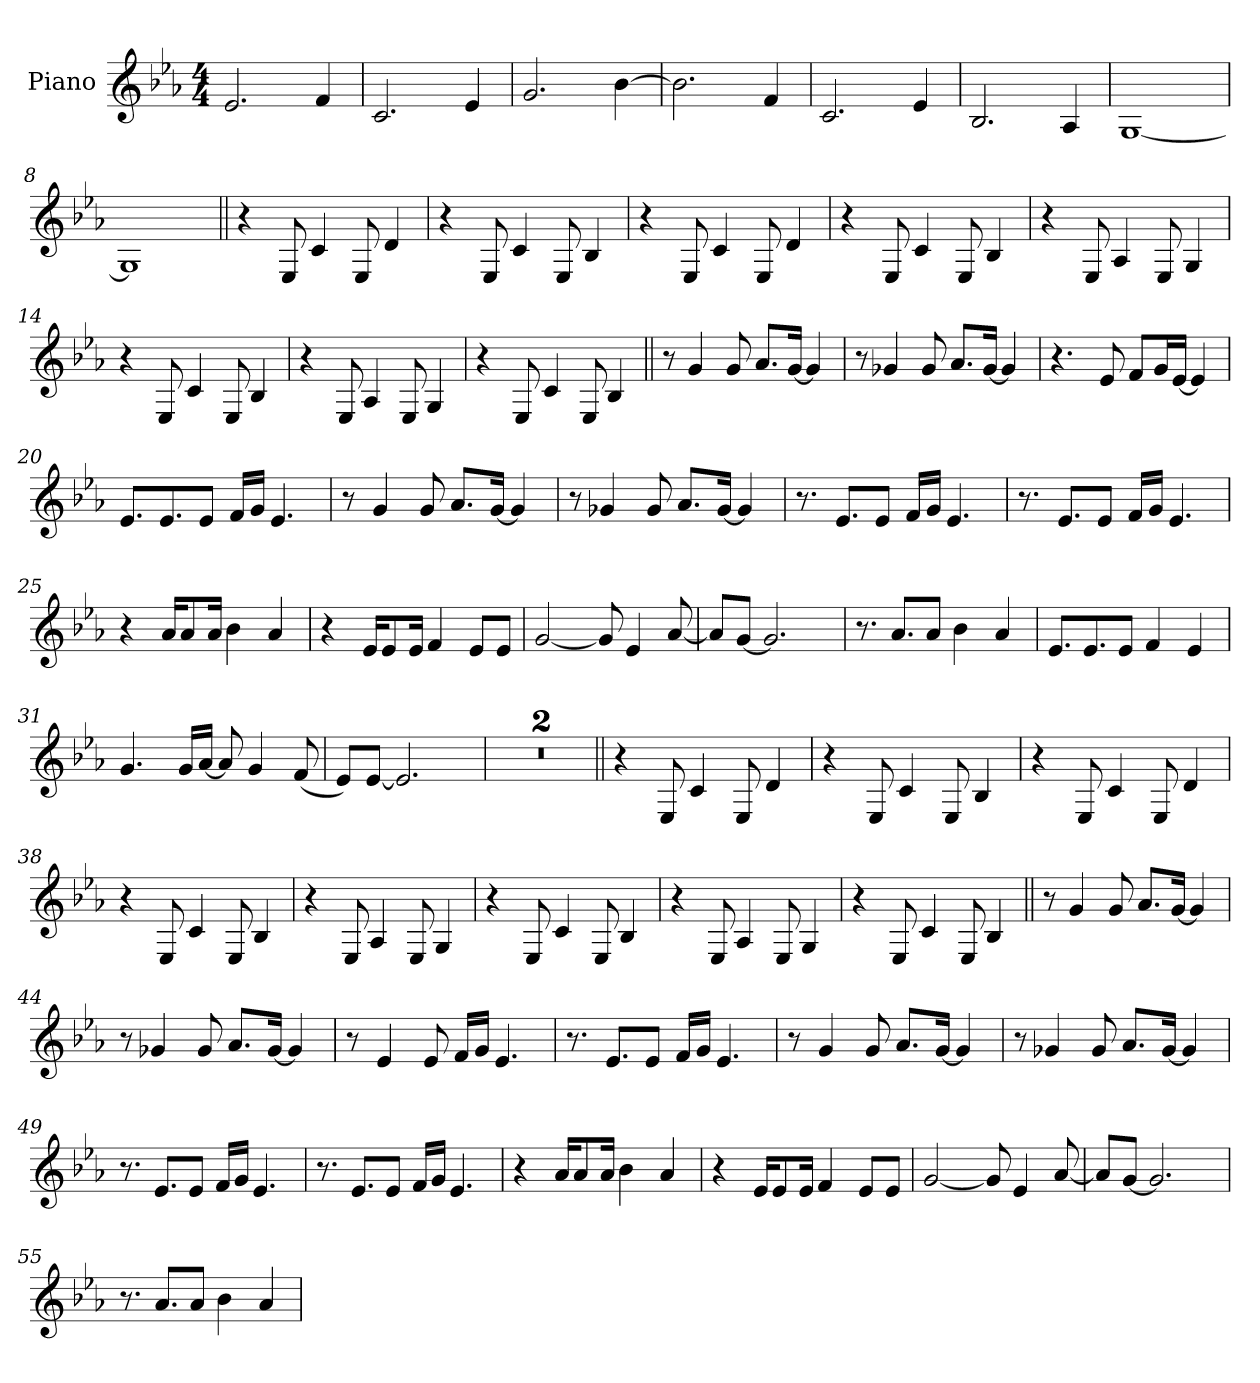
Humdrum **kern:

**kern
*part1
*staff1
*I"Piano
*I'Pno.
*clefG2
*k[b-e-a-]
*M4/4
=1
2.e-!
4f!
=2
2.c!
4e-!
=3
2.g!
[4b-!
=4
2.b-!]
4f!
=5
2.c!
4e-!
=6
2.B-!
4A-!
=7
[1G!
=8
1G!]
=9||
4r
8E-!
4c!
8E-!
4d!
=10
4r
8E-!
4c!
8E-!
4B-!
=11
4r
8E-!
4c!
8E-!
4d!
=12
4r
8E-!
4c!
8E-!
4B-!
=13
4r
8E-!
4A-!
8E-!
4G!
=14
4r
8E-!
4c!
8E-!
4B-!
=15
4r
8E-!
4A-!
8E-!
4G!
=16
4r
8E-!
4c!
8E-!
4B-!
=17||
8r
4g
8g
8.a-L
[16gJk
4g]
=18
8r
4g-X
8g-
8.a-L
[16g-Jk
4g-]
=19
4.r
8e-
8fL
16gL
[16e-JJ
4e-]
=20
8.e-L
8.e-
8e-J
16fLL
16gJJ
4.e-
=21
8r
4g
8g
8.a-L
[16gJk
4g]
=22
8r
4g-X
8g-
8.a-L
[16g-Jk
4g-]
=23
8.r
8.e-L
8e-J
16fLL
16gJJ
4.e-
=24
8.r
8.e-L
8e-J
16fLL
16gJJ
4.e-
=25
4r
16a-KL
8a-
16a-Jk
4b-
4a-
=26
4r
16e-KL
8e-
16e-Jk
4f
8e-L
8e-J
=27
[2g
8g]
4e-
[8a-
=28
8a-L]
[8gJ
2.g]
=29
8.r
8.a-L
8a-J
4b-
4a-
=30
8.e-L
8.e-
8e-J
4f
4e-
=31
4.g
16gLL
[16a-JJ
8a-]
4g
(<8f
=32
8e-L)
[8e-J
2.e-]
=33
1r
=34
1r
=35||
4r
8E-!
4c!
8E-!
4d!
=36
4r
8E-!
4c!
8E-!
4B-!
=37
4r
8E-!
4c!
8E-!
4d!
=38
4r
8E-!
4c!
8E-!
4B-!
=39
4r
8E-!
4A-!
8E-!
4G!
=40
4r
8E-!
4c!
8E-!
4B-!
=41
4r
8E-!
4A-!
8E-!
4G!
=42
4r
8E-!
4c!
8E-!
4B-!
=43||
8r
4g
8g
8.a-L
[16gJk
4g]
=44
8r
4g-X
8g-
8.a-L
[16g-Jk
4g-]
=45
8r
4e-
8e-
16fLL
16gJJ
4.e-
=46
8.r
8.e-L
8e-J
16fLL
16gJJ
4.e-
=47
8r
4g
8g
8.a-L
[16gJk
4g]
=48
8r
4g-X
8g-
8.a-L
[16g-Jk
4g-]
=49
8.r
8.e-L
8e-J
16fLL
16gJJ
4.e-
=50
8.r
8.e-L
8e-J
16fLL
16gJJ
4.e-
=51
4r
16a-KL
8a-
16a-Jk
4b-
4a-
=52
4r
16e-KL
8e-
16e-Jk
4f
8e-L
8e-J
=53
[2g
8g]
4e-
[8a-
=54
8a-L]
[8gJ
2.g]
=55
8.r
8.a-L
8a-J
4b-
4a-
=
*-
